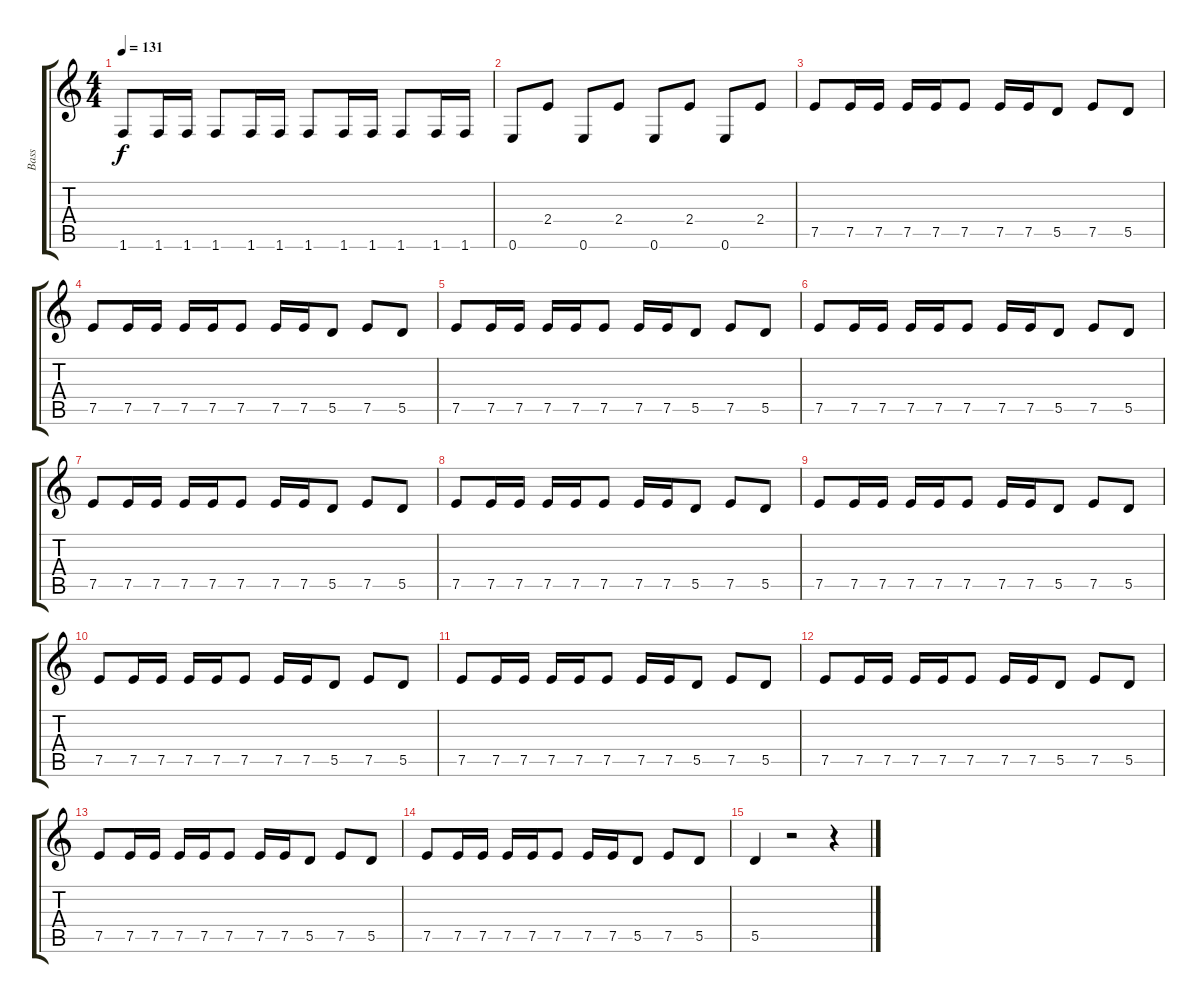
\track ("Bass" "Bass") {instrument electricbasspick}
\staff {score tabs}
\tuning (E4 B3 G3 D3 A2 E2) {hide}
\ts (4 4)
\tempo 131
\clef g2
\ks c
1.6.8{dy f} 1.6.16 1.6.16 1.6.8 1.6.16 1.6.16 1.6.8 1.6.16 1.6.16 1.6.8 1.6.16 1.6.16 |
0.6.8 2.4.8 0.6.8 2.4.8 0.6.8 2.4.8 0.6.8 2.4.8 |
7.5.8 7.5.16 7.5.16 7.5.16 7.5.16 7.5.8 7.5.16 7.5.16 5.5.8 7.5.8 5.5.8 |
7.5.8 7.5.16 7.5.16 7.5.16 7.5.16 7.5.8 7.5.16 7.5.16 5.5.8 7.5.8 5.5.8 |
7.5.8 7.5.16 7.5.16 7.5.16 7.5.16 7.5.8 7.5.16 7.5.16 5.5.8 7.5.8 5.5.8 |
7.5.8 7.5.16 7.5.16 7.5.16 7.5.16 7.5.8 7.5.16 7.5.16 5.5.8 7.5.8 5.5.8 |
7.5.8 7.5.16 7.5.16 7.5.16 7.5.16 7.5.8 7.5.16 7.5.16 5.5.8 7.5.8 5.5.8 |
7.5.8 7.5.16 7.5.16 7.5.16 7.5.16 7.5.8 7.5.16 7.5.16 5.5.8 7.5.8 5.5.8 |
7.5.8 7.5.16 7.5.16 7.5.16 7.5.16 7.5.8 7.5.16 7.5.16 5.5.8 7.5.8 5.5.8 |
7.5.8 7.5.16 7.5.16 7.5.16 7.5.16 7.5.8 7.5.16 7.5.16 5.5.8 7.5.8 5.5.8 |
7.5.8 7.5.16 7.5.16 7.5.16 7.5.16 7.5.8 7.5.16 7.5.16 5.5.8 7.5.8 5.5.8 |
7.5.8 7.5.16 7.5.16 7.5.16 7.5.16 7.5.8 7.5.16 7.5.16 5.5.8 7.5.8 5.5.8 |
7.5.8 7.5.16 7.5.16 7.5.16 7.5.16 7.5.8 7.5.16 7.5.16 5.5.8 7.5.8 5.5.8 |
7.5.8 7.5.16 7.5.16 7.5.16 7.5.16 7.5.8 7.5.16 7.5.16 5.5.8 7.5.8 5.5.8 |
5.5.4 r.2 r.4
